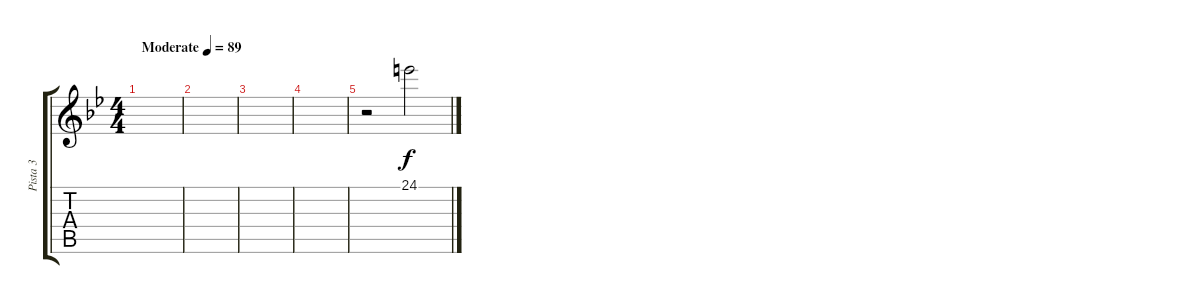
\track ("Pista 3" "Pista 3") {instrument seashore}
\staff {score tabs}
\tuning (E4 B3 G3 D3 A2 E2) {hide}
\ts (4 4)
\tempo (89 "Moderate")
\clef g2
\ks gminor
|
|
|
|
r.2 24.1.2
